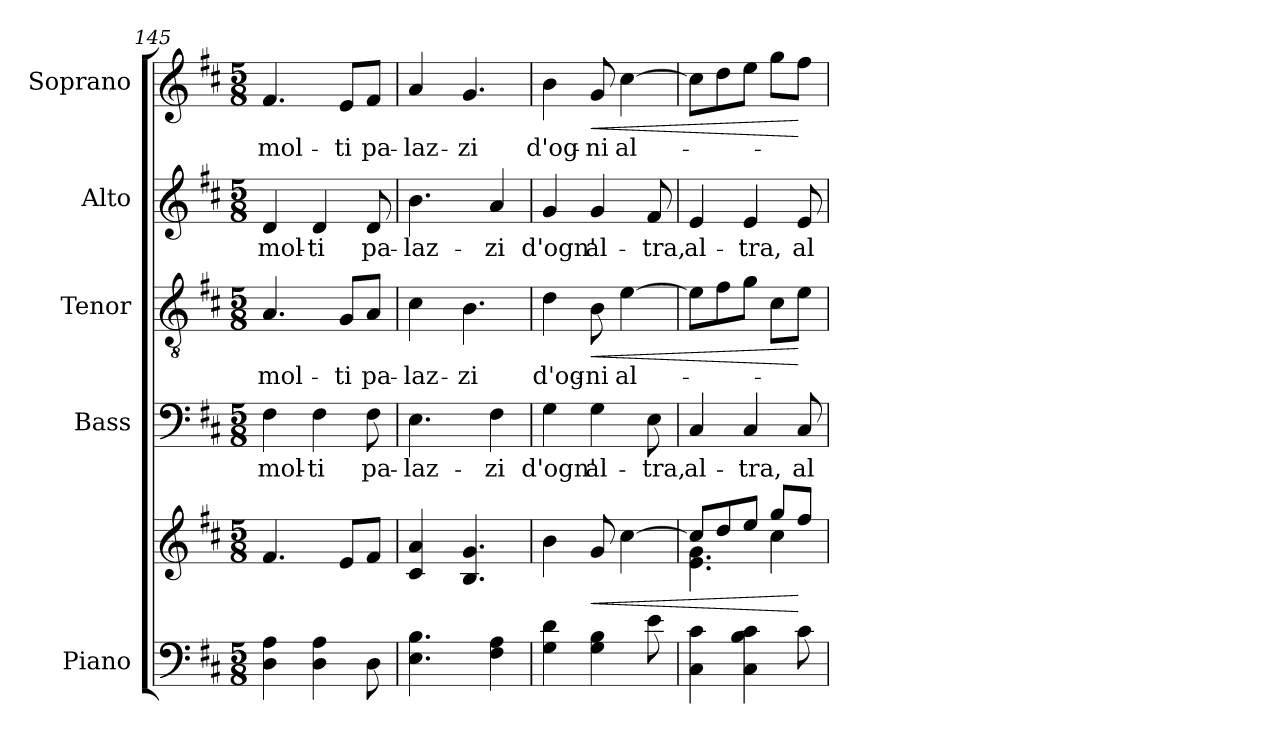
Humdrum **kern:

**kern	**kern	**dynam	**kern	**text	**kern	**text	**dynam	**kern	**text	**kern	**text	**dynam
*part5	*part5	*part5	*part4	*part4	*part3	*part3	*part3	*part2	*part2	*part1	*part1	*part1
*staff6	*staff5	*staff5/6	*staff4	*staff4	*staff3	*staff3	*staff3	*staff2	*staff2	*staff1	*staff1	*staff1
*I"Piano	*	*	*I"Bass	*	*I"Tenor	*	*	*I"Alto	*	*I"Soprano	*	*
*I'Pno.	*	*	*I'B.	*	*I'T.	*	*	*I'A.	*	*I'S.	*	*
*clefF4	*clefG2	*	*clefF4	*	*clefGv2	*	*	*clefG2	*	*clefG2	*	*
*	*	*	*	*	*ITrd7c12	*	*	*	*	*	*	*
*k[f#c#]	*k[f#c#]	*	*k[f#c#]	*	*k[f#c#]	*	*	*k[f#c#]	*	*k[f#c#]	*	*
*D:	*D:	*	*D:	*	*D:	*	*	*D:	*	*D:	*	*
*M5/8	*M5/8	*	*M5/8	*	*M5/8	*	*	*M5/8	*	*M5/8	*	*
=145	=145	=145	=145	=145	=145	=145	=145	=145	=145	=145	=145	=145
*^	*	*	*	*	*	*	*	*	*	*	*	*
!	!	!	!	!	!LO:LY:b:color=#000000	!	!	!	!	!	!	!	!
!	!	!	!	!	!	!	!LO:LY:b:color=#000000	!	!	!	!	!	!
!	!	!	!	!	!	!	!	!	!	!LO:LY:b:color=#000000	!	!	!
!	!	!	!	!	!	!	!	!	!	!	!	!LO:LY:b:color=#000000	!
4Di\ 4Ai	4.ryy	4.f#i/	.	4F#i\	mol-	4.AAi/	mol-	.	4di/	mol-	4.f#i/	mol-	.
!	!	!	!	!	!LO:LY:b:color=#000000	!	!	!	!	!	!	!	!
!	!	!	!	!	!	!	!	!	!	!LO:LY:b:color=#000000	!	!	!
4Di\ 4Ai	.	.	.	4F#i\	-ti	.	.	.	4di/	-ti	.	.	.
!	!	!	!	!	!	!	!LO:LY:b:color=#000000	!	!	!	!	!	!
!	!	!	!	!	!	!	!	!	!	!	!	!LO:LY:b:color=#000000	!
.	8ryy	8ei/L	.	.	.	8GGi/L	-ti	.	.	.	8ei/L	-ti	.
!	!	!	!	!	!LO:LY:b:color=#000000	!	!	!	!	!	!	!	!
!	!	!	!	!	!	!	!LO:LY:b:color=#000000	!	!	!	!	!	!
!	!	!	!	!	!	!	!	!	!	!LO:LY:b:color=#000000	!	!	!
!	!	!	!	!	!	!	!	!	!	!	!	!LO:LY:b:color=#000000	!
8Di\	8ryy	8f#i/J	.	8F#i\	pa-	8AAi/J	pa-	.	8di/	pa-	8f#i/J	pa-	.
!!LO:PB:g=z
=146	=146	=146	=146	=146	=146	=146	=146	=146	=146	=146	=146	=146	=146
!	!	!	!	!	!LO:LY:b:color=#000000	!	!	!	!	!	!	!	!
!	!	!	!	!	!	!	!LO:LY:b:color=#000000	!	!	!	!	!	!
!	!	!	!	!	!	!	!	!	!	!LO:LY:b:color=#000000	!	!	!
!	!	!	!	!	!	!	!	!	!	!	!	!LO:LY:b:color=#000000	!
4.Ei\ 4.Bi	8ryy	4c#i/ 4ai	.	4.Ei\	-laz-	4C#i\	-laz-	.	4.bi\	-laz-	4ai/	-laz-	.
.	8ryy	.	.	.	.	.	.	.	.	.	.	.	.
!	!	!	!	!	!	!	!LO:LY:b:color=#000000	!	!	!	!	!	!
!	!	!	!	!	!	!	!	!	!	!	!	!LO:LY:b:color=#000000	!
.	8ryy	4.Bi/ 4.gi	.	.	.	4.BBi\	-zi	.	.	.	4.gi/	-zi	.
!	!	!	!	!	!LO:LY:b:color=#000000	!	!	!	!	!	!	!	!
!	!	!	!	!	!	!	!	!	!	!LO:LY:b:color=#000000	!	!	!
4F#i\ 4Ai	4ryy	.	.	4F#i\	-zi	.	.	.	4ai/	-zi	.	.	.
=147	=147	=147	=147	=147	=147	=147	=147	=147	=147	=147	=147	=147	=147
!	!	!	!	!	!LO:LY:b:color=#000000	!	!	!	!	!	!	!	!
!	!	!	!	!	!	!	!LO:LY:b:color=#000000	!	!	!	!	!	!
!	!	!	!	!	!	!	!	!	!	!LO:LY:b:color=#000000	!	!	!
!	!	!	!	!	!	!	!	!	!	!	!	!LO:LY:b:color=#000000	!
4Gi\ 4di	4.ryy	4bi\	.	4Gi\	d'ogn'	4Di\	d'og-	.	4gi/	d'ogn'	4bi\	d'og-	.
!	!	!	!LO:HP:b	!	!	!	!	!	!	!	!	!	!
!	!	!	!	!	!LO:LY:b:color=#000000	!	!	!	!	!	!	!	!
!	!	!	!	!	!	!	!LO:LY:b:color=#000000	!LO:HP:b	!	!	!	!	!
!	!	!	!	!	!	!	!	!	!	!LO:LY:b:color=#000000	!	!	!
!	!	!	!	!	!	!	!	!	!	!	!	!LO:LY:b:color=#000000	!LO:HP:b
4Gi\ 4Bi	.	8gi/	<	4Gi\	al-	8BBi\	-ni	<	4gi/	al-	8gi/	-ni	<
!	!	!	!	!	!	!	!LO:LY:b:color=#000000	!	!	!	!	!	!
!	!	!	!	!	!	!	!	!	!	!	!	!LO:LY:b:color=#000000	!
.	8ryy	[>4cc#i\	.	.	.	[>4Ei\	al-	.	.	.	[>4cc#i\	al-	.
!	!	!	!	!	!LO:LY:b:color=#000000	!	!	!	!	!	!	!	!
!	!	!	!	!	!	!	!	!	!	!LO:LY:b:color=#000000	!	!	!
8ei\	8ryy	.	.	8Ei\	-tra,	.	.	.	8f#i/	-tra,	.	.	.
=148	=148	=148	=148	=148	=148	=148	=148	=148	=148	=148	=148	=148	=148
*	*	*^	*	*	*	*	*	*	*	*	*	*	*
!	!	!	!	!	!	!LO:LY:b:color=#000000	!	!	!	!	!	!	!	!
!	!	!	!	!	!	!	!	!	!	!	!LO:LY:b:color=#000000	!	!	!
4C#i\ 4c#i	4.ryy	8cc#i/L]	4.ei\ 4.gi	.	4C#i/	al-	8Ei\L]	.	.	4ei/	al-	8cc#i\L]	.	.
.	.	8ddi/	.	.	.	.	8F#i\	.	.	.	.	8ddi\	.	.
!	!	!	!	!	!	!LO:LY:b:color=#000000	!	!	!	!	!	!	!	!
!	!	!	!	!	!	!	!	!	!	!	!LO:LY:b:color=#000000	!	!	!
4C#i\ 4Bi 4c#i	.	8eei/J	.	.	4C#i/	-tra,	8Gi\J	.	.	4ei/	-tra,	8eei\J	.	.
.	8ryy	8ggi/L	4cc#i\	.	.	.	8C#i\L	.	.	.	.	8ggi\L	.	.
!	!	!	!	!	!	!LO:LY:b:color=#000000	!	!	!	!	!	!	!	!
!	!	!	!	!	!	!	!	!	!	!	!LO:LY:b:color=#000000	!	!	!
8c#i\	8ryy	8ff#i/J	.	[	8C#i/	al-	8Ei\J	.	[	8ei/	al-	8ff#i\J	.	[
*v	*v	*	*	*	*	*	*	*	*	*	*	*	*	*
*	*v	*v	*	*	*	*	*	*	*	*	*	*	*
=	=	=	=	=	=	=	=	=	=	=	=	=
*-	*-	*-	*-	*-	*-	*-	*-	*-	*-	*-	*-	*-
